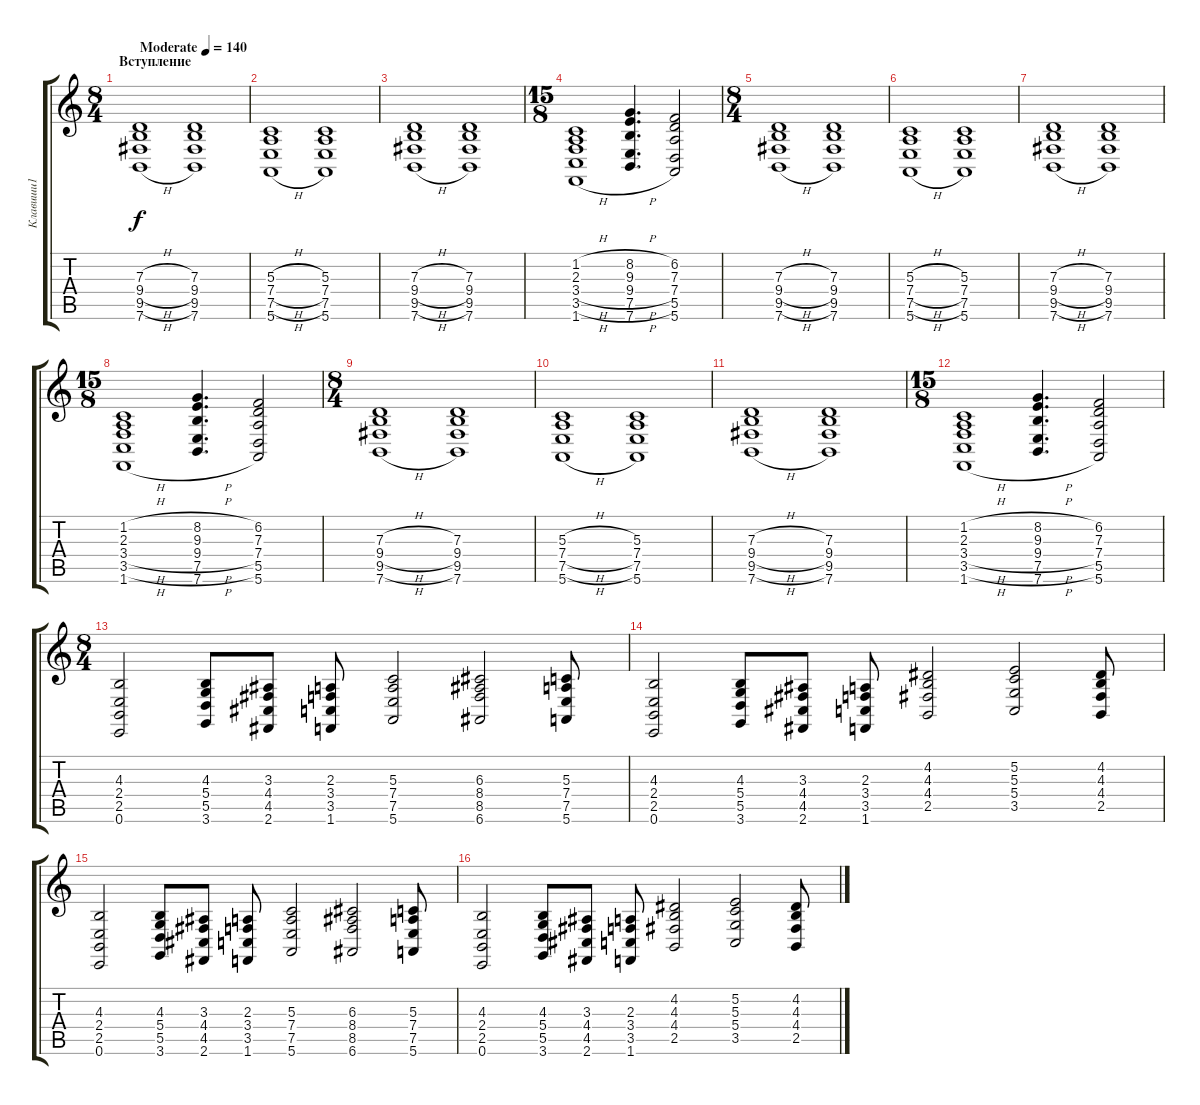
\track ("Клавиши1" "Клавиши1") {instrument synthstrings1}
\staff {score tabs}
\tuning (E4 B3 G3 D3 A2 E2) {hide}
\ts (8 4)
\section ("" "Вступление")
\tempo (140 "Moderate")
\clef g2
\ks c
(7.3{h} 9.4{h} 9.5{h} 7.6{h}).1{dy f instrument synthstrings1} (7.3 9.4 9.5 7.6).1 |
(5.3{h} 7.4{h} 7.5{h} 5.6{h}).1 (5.3 7.4 7.5 5.6).1 |
(7.3{h} 9.4{h} 9.5{h} 7.6{h}).1 (7.3 9.4 9.5 7.6).1 |
\ts (15 8)
(1.2{h} 2.3{h} 3.4{h} 3.5{h} 1.6{h}).1 (8.2{h} 9.3{h} 9.4{h} 7.5{h} 7.6{h}).4{d} (6.2 7.3 7.4 5.5 5.6).2 |
\ts (8 4)
(7.3{h} 9.4{h} 9.5{h} 7.6{h}).1 (7.3 9.4 9.5 7.6).1 |
(5.3{h} 7.4{h} 7.5{h} 5.6{h}).1 (5.3 7.4 7.5 5.6).1 |
(7.3{h} 9.4{h} 9.5{h} 7.6{h}).1 (7.3 9.4 9.5 7.6).1 |
\ts (15 8)
(1.2{h} 2.3{h} 3.4{h} 3.5{h} 1.6{h}).1 (8.2{h} 9.3{h} 9.4{h} 7.5{h} 7.6{h}).4{d} (6.2 7.3 7.4 5.5 5.6).2 |
\ts (8 4)
(7.3{h} 9.4{h} 9.5{h} 7.6{h}).1 (7.3 9.4 9.5 7.6).1 |
(5.3{h} 7.4{h} 7.5{h} 5.6{h}).1 (5.3 7.4 7.5 5.6).1 |
(7.3{h} 9.4{h} 9.5{h} 7.6{h}).1 (7.3 9.4 9.5 7.6).1 |
\ts (15 8)
(1.2{h} 2.3{h} 3.4{h} 3.5{h} 1.6{h}).1 (8.2{h} 9.3{h} 9.4{h} 7.5{h} 7.6{h}).4{d} (6.2 7.3 7.4 5.5 5.6).2 |
\ts (8 4)
(4.3 2.4 2.5 0.6).2{volume 14} (4.3 5.4 5.5 3.6).8 (3.3 4.4 4.5 2.6).8 (2.3 3.4 3.5 1.6).8 (5.3 7.4 7.5 5.6).2 (6.3 8.4 8.5 6.6).2 (5.3 7.4 7.5 5.6).8 |
(4.3 2.4 2.5 0.6).2{volume 14} (4.3 5.4 5.5 3.6).8 (3.3 4.4 4.5 2.6).8 (2.3 3.4 3.5 1.6).8 (4.2 4.3 4.4 2.5).2 (5.2 5.3 5.4 3.5).2 (4.2 4.3 4.4 2.5).8 |
(4.3 2.4 2.5 0.6).2{volume 14} (4.3 5.4 5.5 3.6).8 (3.3 4.4 4.5 2.6).8 (2.3 3.4 3.5 1.6).8 (5.3 7.4 7.5 5.6).2 (6.3 8.4 8.5 6.6).2 (5.3 7.4 7.5 5.6).8 |
(4.3 2.4 2.5 0.6).2{volume 14} (4.3 5.4 5.5 3.6).8 (3.3 4.4 4.5 2.6).8 (2.3 3.4 3.5 1.6).8 (4.2 4.3 4.4 2.5).2 (5.2 5.3 5.4 3.5).2 (4.2 4.3 4.4 2.5).8
